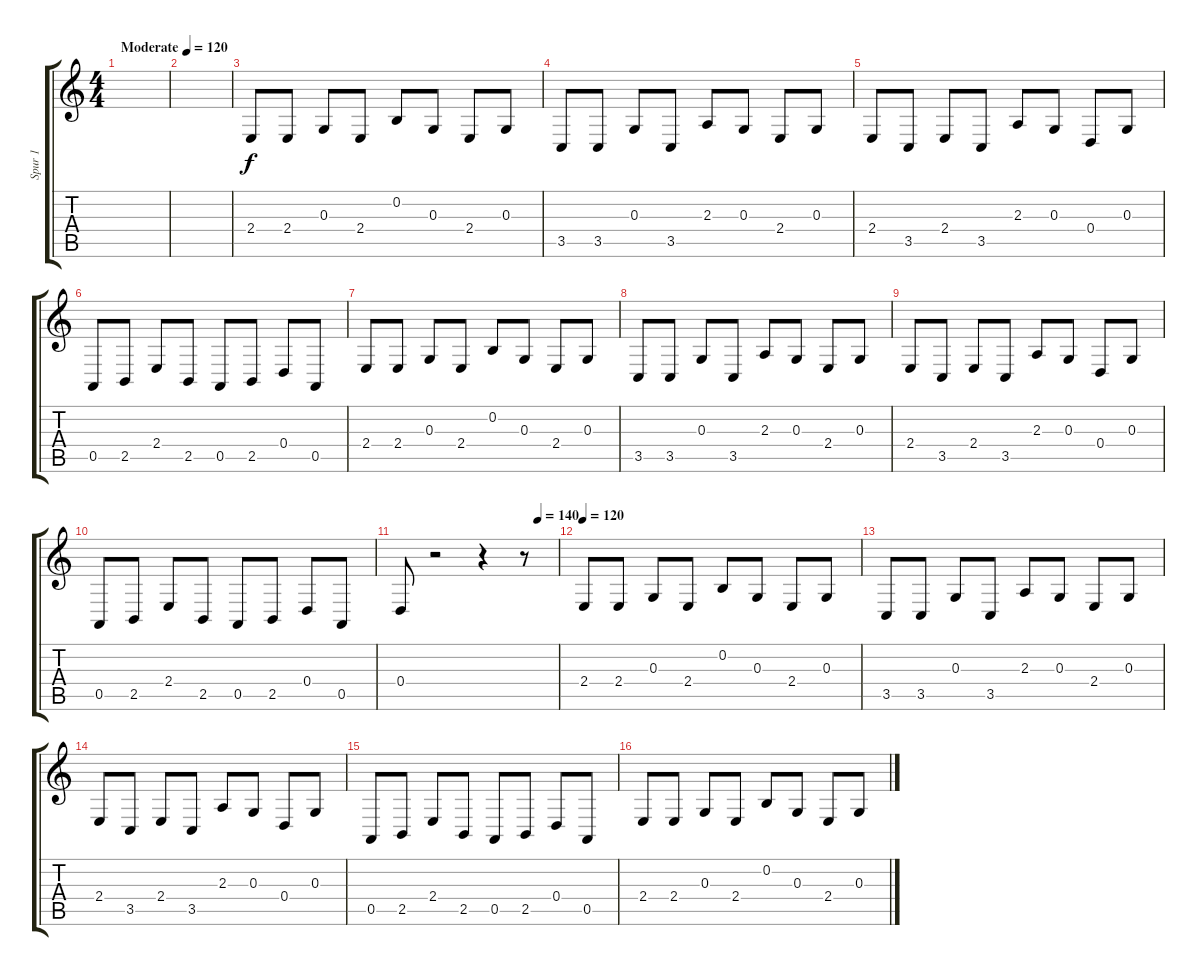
\track ("Spur 1" "Spur 1") {instrument lead2sawtooth}
\staff {score tabs}
\tuning (E4 B3 G3 D3 A2 E2) {hide}
\ts (4 4)
\tempo (120 "Moderate")
\clef g2
\ks c
|
|
2.4.8 2.4.8 0.3.8 2.4.8 0.2.8 0.3.8 2.4.8 0.3.8 |
3.5.8 3.5.8 0.3.8 3.5.8 2.3.8 0.3.8 2.4.8 0.3.8 |
2.4.8 3.5.8 2.4.8 3.5.8 2.3.8 0.3.8 0.4.8 0.3.8 |
0.5.8 2.5.8 2.4.8 2.5.8 0.5.8 2.5.8 0.4.8 0.5.8 |
2.4.8 2.4.8 0.3.8 2.4.8 0.2.8 0.3.8 2.4.8 0.3.8 |
3.5.8 3.5.8 0.3.8 3.5.8 2.3.8 0.3.8 2.4.8 0.3.8 |
2.4.8 3.5.8 2.4.8 3.5.8 2.3.8 0.3.8 0.4.8 0.3.8 |
0.5.8 2.5.8 2.4.8 2.5.8 0.5.8 2.5.8 0.4.8 0.5.8 |
\tempo (140 0.875)
0.4.8 r.2 r.4 r.8 |
\tempo 120
2.4.8 2.4.8 0.3.8 2.4.8 0.2.8 0.3.8 2.4.8 0.3.8 |
3.5.8 3.5.8 0.3.8 3.5.8 2.3.8 0.3.8 2.4.8 0.3.8 |
2.4.8 3.5.8 2.4.8 3.5.8 2.3.8 0.3.8 0.4.8 0.3.8 |
0.5.8 2.5.8 2.4.8 2.5.8 0.5.8 2.5.8 0.4.8 0.5.8 |
2.4.8 2.4.8 0.3.8 2.4.8 0.2.8 0.3.8 2.4.8 0.3.8
